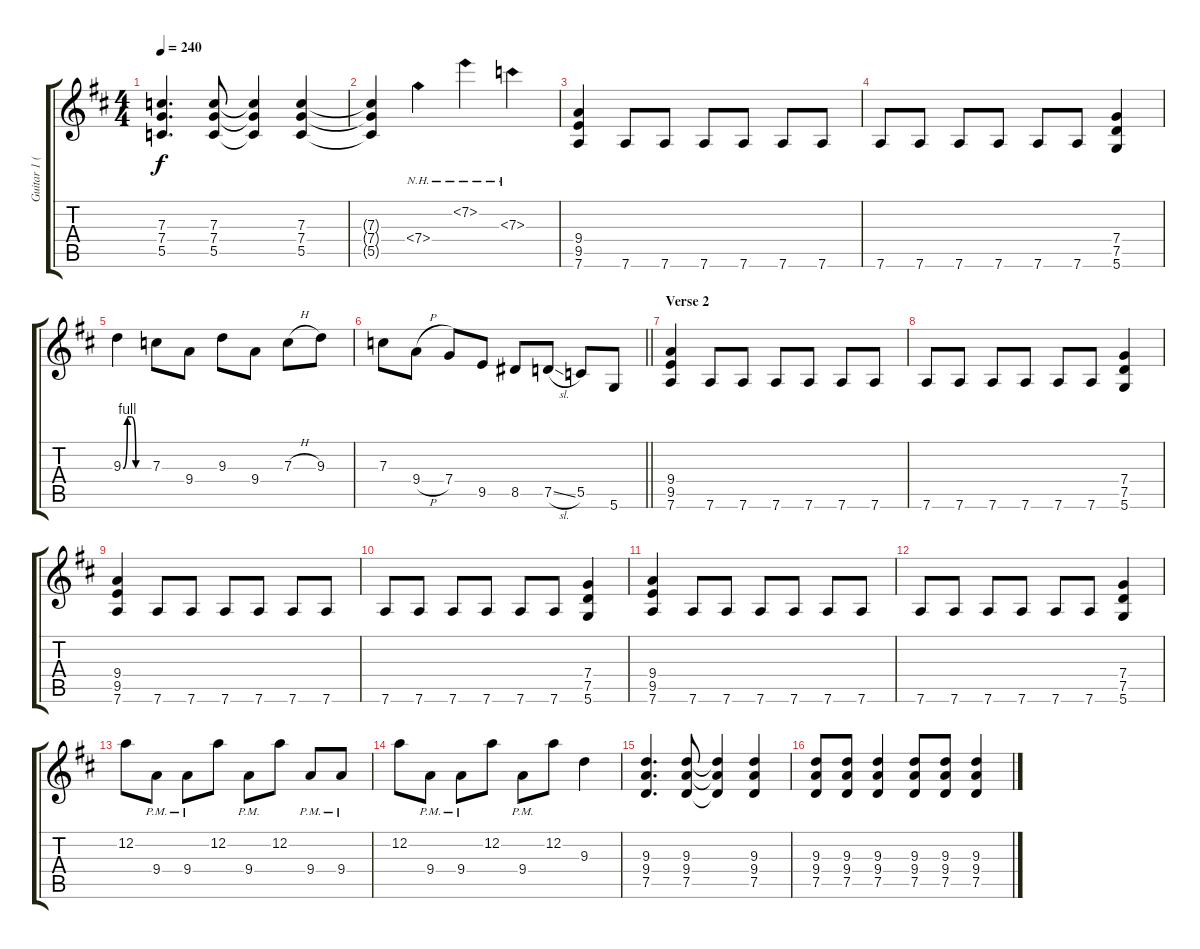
\track ("Guitar 1 (Rhythm)" "Guitar 1 (") {instrument overdrivenguitar}
\staff {score tabs}
\tuning (D4 A3 F3 C3 G2 D2) {hide}
\ts (4 4)
\tempo 240
\clef g2
\ks d
(7.3 7.4 5.5).4{d dy f} (7.3 7.4 5.5).8 (7.3{t} 7.4{t} 5.5{t}).4 (7.3 7.4 5.5).4 |
(7.3{t} 7.4{t} 5.5{t}).4 7.4{nh}.4 7.2{nh}.4 7.3{nh}.4 |
(9.4 9.5 7.6).4 7.6.8 7.6.8 7.6.8 7.6.8 7.6.8 7.6.8 |
7.6.8 7.6.8 7.6.8 7.6.8 7.6.8 7.6.8 (7.4 7.5 5.6).4 |
9.3{be (custom 0 0 10 4 20 4 30 0 60 0)}.4 7.3.8 9.4.8 9.3.8 9.4.8 7.3{h}.8 9.3.8 |
\barLineRight lightlight
7.3.8 9.4{h}.8 7.4.8 9.5.8 8.5.8 7.5{sl}.8 5.5.8 5.6.8 |
\section ("" "Verse 2")
(9.4 9.5 7.6).4 7.6.8 7.6.8 7.6.8 7.6.8 7.6.8 7.6.8 |
7.6.8 7.6.8 7.6.8 7.6.8 7.6.8 7.6.8 (7.4 7.5 5.6).4 |
(9.4 9.5 7.6).4 7.6.8 7.6.8 7.6.8 7.6.8 7.6.8 7.6.8 |
7.6.8 7.6.8 7.6.8 7.6.8 7.6.8 7.6.8 (7.4 7.5 5.6).4 |
(9.4 9.5 7.6).4 7.6.8 7.6.8 7.6.8 7.6.8 7.6.8 7.6.8 |
7.6.8 7.6.8 7.6.8 7.6.8 7.6.8 7.6.8 (7.4 7.5 5.6).4 |
12.2.8 9.4{pm}.8 9.4{pm}.8 12.2.8 9.4{pm}.8 12.2.8 9.4{pm}.8 9.4{pm}.8 |
12.2.8 9.4{pm}.8 9.4{pm}.8 12.2.8 9.4{pm}.8 12.2.8 9.3.4 |
(9.3 9.4 7.5).4{d} (9.3 9.4 7.5).8 (9.3{t} 9.4{t} 7.5{t}).4 (9.3 9.4 7.5).4 |
(9.3 9.4 7.5).8 (9.3 9.4 7.5).8 (9.3 9.4 7.5).4 (9.3 9.4 7.5).8 (9.3 9.4 7.5).8 (9.3 9.4 7.5).4
